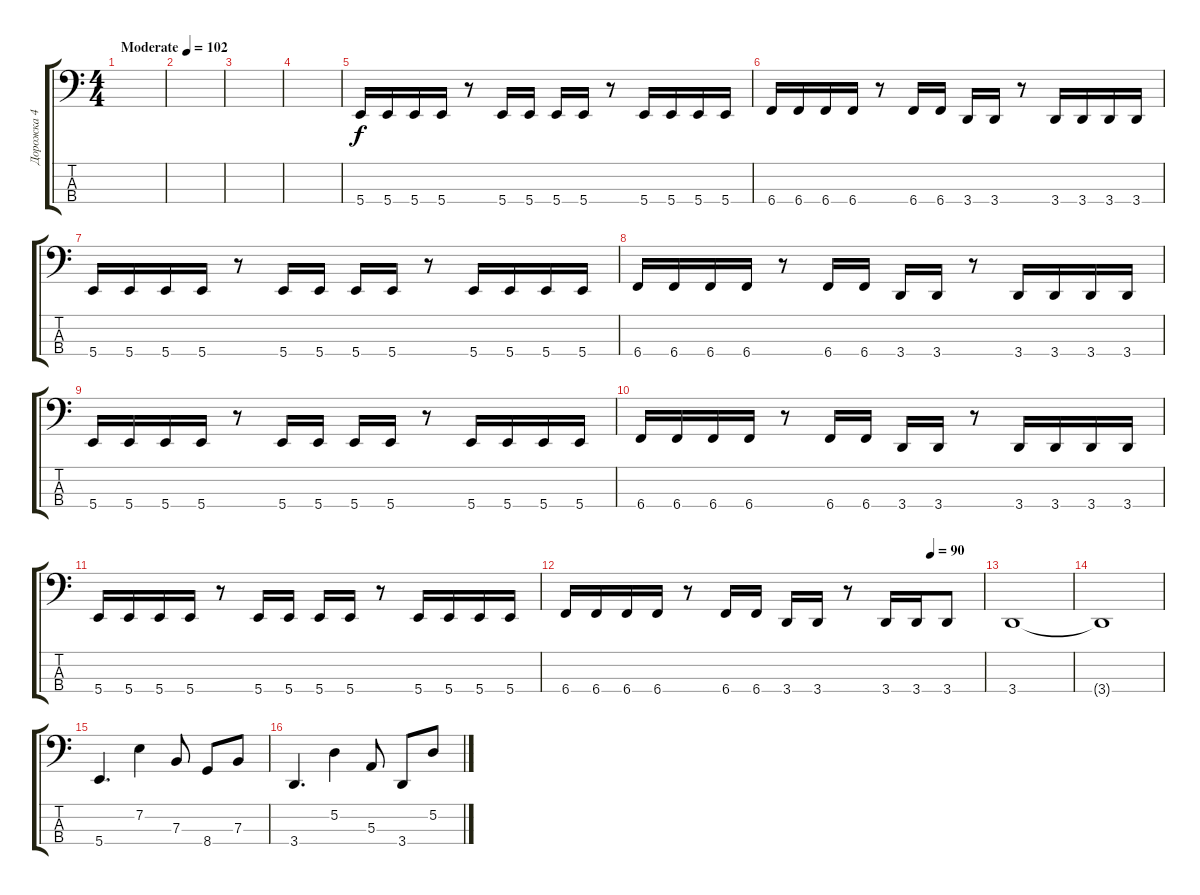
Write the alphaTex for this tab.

\track ("Дорожка 4" "Дорожка 4") {instrument slapbass2}
\staff {score tabs}
\tuning (D2 A1 E1 B0) {hide}
\ts (4 4)
\tempo (102 "Moderate")
\clef f4
\ks c
|
|
|
|
5.4.16 5.4.16 5.4.16 5.4.16 r.8 5.4.16 5.4.16 5.4.16 5.4.16 r.8 5.4.16 5.4.16 5.4.16 5.4.16 |
6.4.16 6.4.16 6.4.16 6.4.16 r.8 6.4.16 6.4.16 3.4.16 3.4.16 r.8 3.4.16 3.4.16 3.4.16 3.4.16 |
5.4.16 5.4.16 5.4.16 5.4.16 r.8 5.4.16 5.4.16 5.4.16 5.4.16 r.8 5.4.16 5.4.16 5.4.16 5.4.16 |
6.4.16 6.4.16 6.4.16 6.4.16 r.8 6.4.16 6.4.16 3.4.16 3.4.16 r.8 3.4.16 3.4.16 3.4.16 3.4.16 |
5.4.16 5.4.16 5.4.16 5.4.16 r.8 5.4.16 5.4.16 5.4.16 5.4.16 r.8 5.4.16 5.4.16 5.4.16 5.4.16 |
6.4.16 6.4.16 6.4.16 6.4.16 r.8 6.4.16 6.4.16 3.4.16 3.4.16 r.8 3.4.16 3.4.16 3.4.16 3.4.16 |
5.4.16 5.4.16 5.4.16 5.4.16 r.8 5.4.16 5.4.16 5.4.16 5.4.16 r.8 5.4.16 5.4.16 5.4.16 5.4.16 |
\tempo (90 0.875)
6.4.16 6.4.16 6.4.16 6.4.16 r.8 6.4.16 6.4.16 3.4.16 3.4.16 r.8 3.4.16 3.4.16 3.4.8 |
3.4.1 |
3.4{t}.1 |
5.4.4{d} 7.2.4 7.3.8 8.4.8 7.3.8 |
3.4.4{d} 5.2.4 5.3.8 3.4.8 5.2.8
